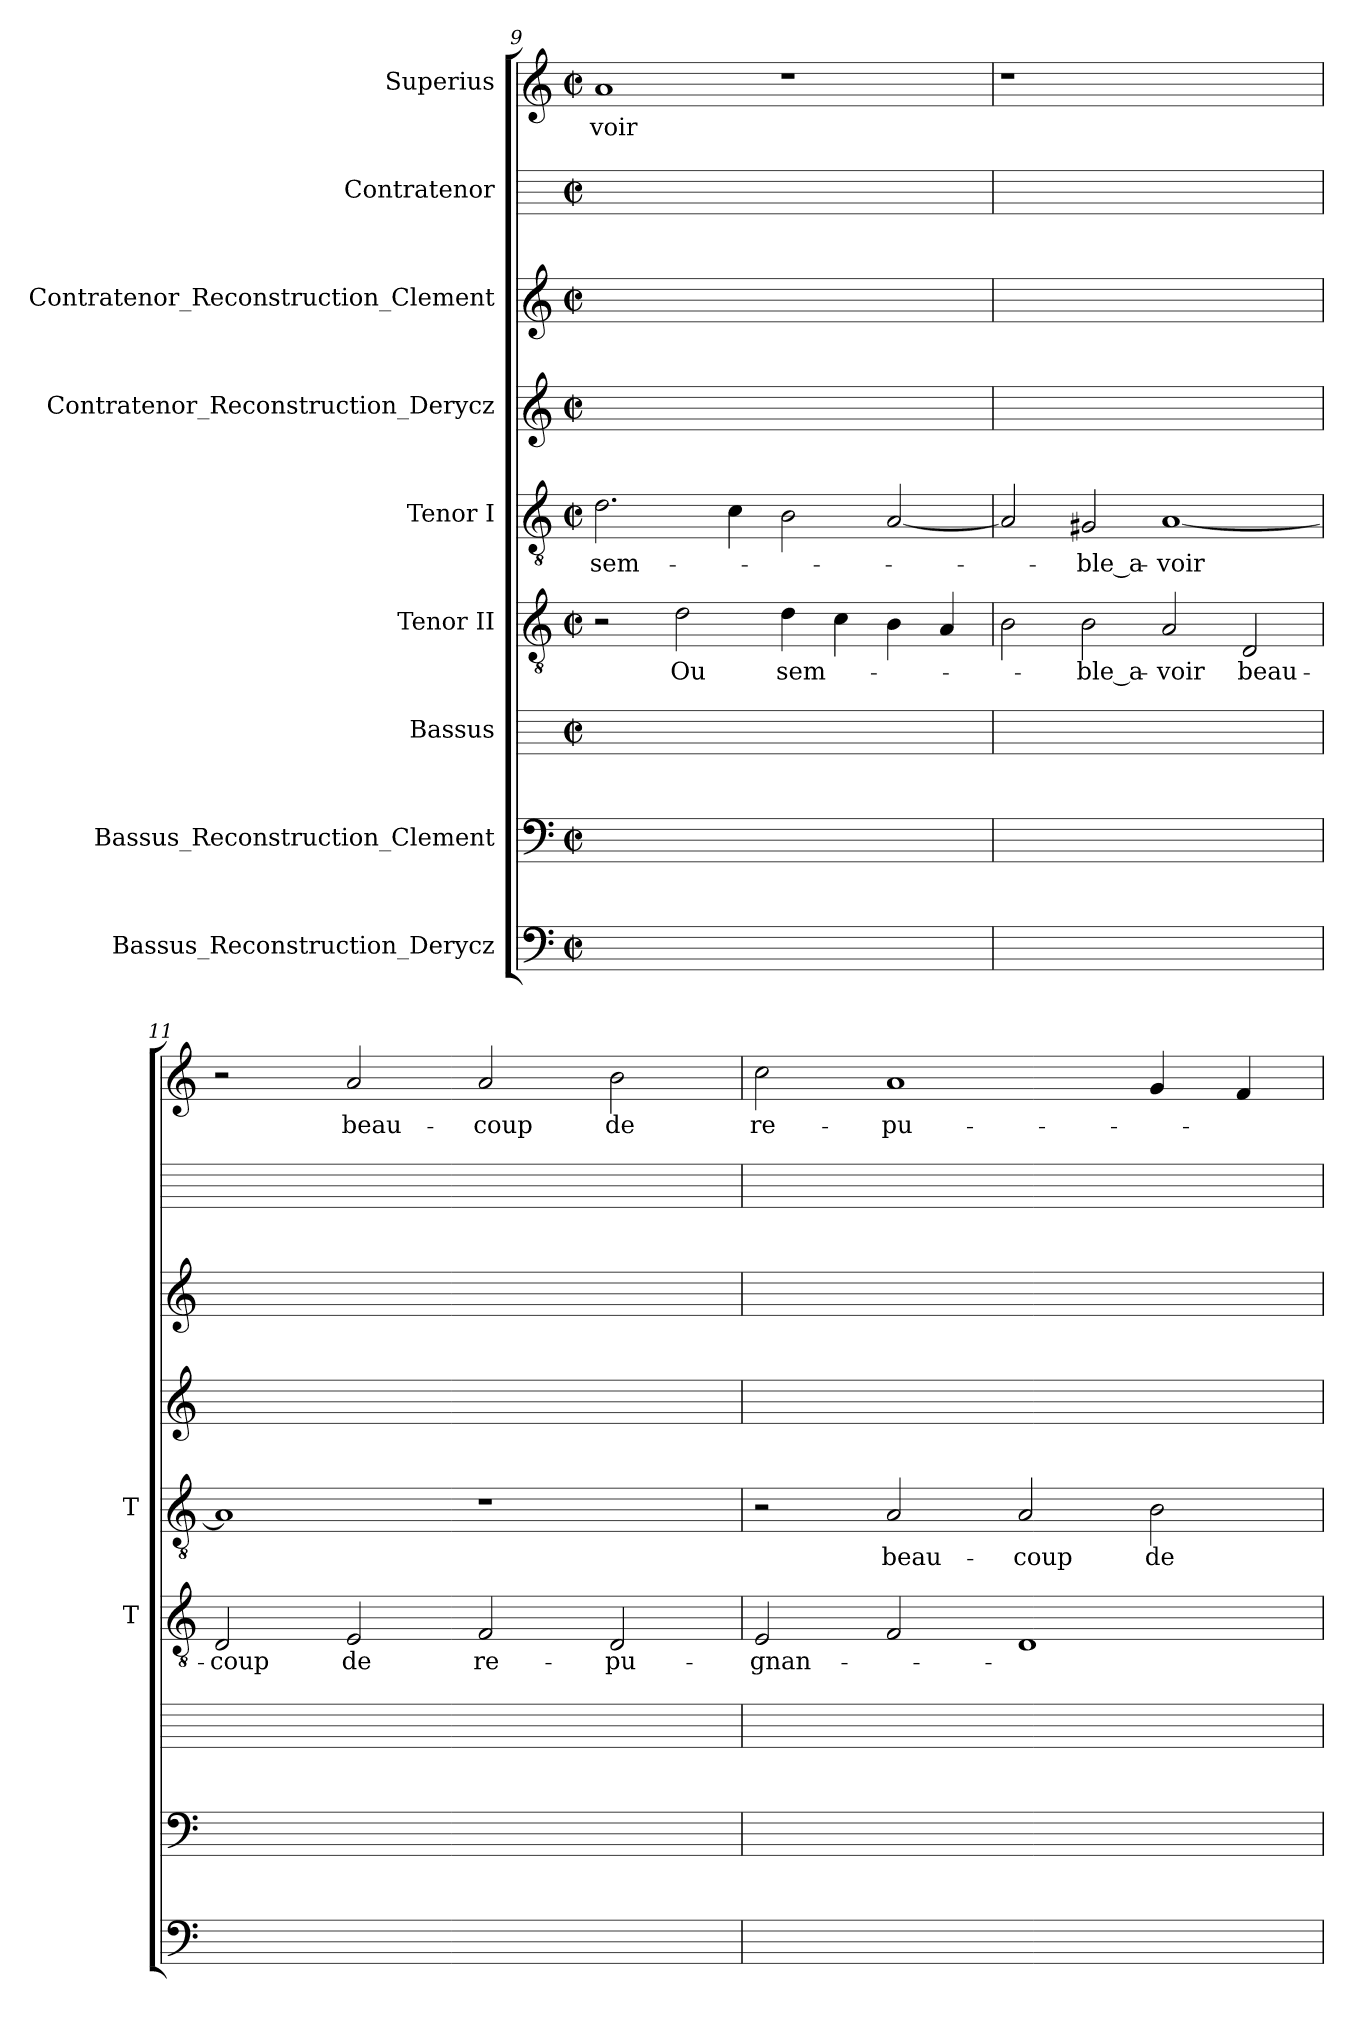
**kern	**kern	**kern	**kern	**text	**kern	**text	**kern	**kern	**kern	**kern	**text
*part9	*part8	*part7	*part6	*part6	*part5	*part5	*part4	*part3	*part2	*part1	*part1
*staff9	*staff8	*staff7	*staff6	*staff6	*staff5	*staff5	*staff4	*staff3	*staff2	*staff1	*staff1
*I"Bassus_Reconstruction_Derycz	*I"Bassus_Reconstruction_Clement	*I"Bassus	*I"Tenor II	*	*I"Tenor I	*	*I"Contratenor_Reconstruction_Derycz	*I"Contratenor_Reconstruction_Clement	*I"Contratenor	*I"Superius	*
*	*	*	*I'T	*	*I'T	*	*	*	*	*	*
*clefF4	*clefF4	*	*clefGv2	*	*clefGv2	*	*clefG2	*clefG2	*	*clefG2	*
*k[]	*k[]	*	*k[]	*	*k[]	*	*k[]	*k[]	*	*k[]	*
*C:	*C:	*	*C:	*	*C:	*	*C:	*C:	*	*C:	*
*M2/2	*M2/2	*M2/2	*M2/2	*	*M2/2	*	*M2/2	*M2/2	*M2/2	*M2/2	*
*met(c|)	*met(c|)	*met(c|)	*met(c|)	*	*met(c|)	*	*met(c|)	*met(c|)	*met(c|)	*met(c|)	*
=9	=9	=9	=9	=9	=9	=9	=9	=9	=9	=9	=9
0ryy	0ryy	0ryy	2r	.	2.d	sem-	0ryy	0ryy	0ryy	1a	-voir
.	.	.	2d	-Ou	.	.	.	.	.	.	.
.	.	.	.	.	4c	.	.	.	.	.	.
.	.	.	4d	sem-	2B	.	.	.	.	1r	.
.	.	.	4c	.	.	.	.	.	.	.	.
.	.	.	4B	.	[2A	.	.	.	.	.	.
.	.	.	4A	.	.	.	.	.	.	.	.
=10	=10	=10	=10	=10	=10	=10	=10	=10	=10	=10	=10
0ryy	0ryy	0ryy	2B	.	2A]	.	0ryy	0ryy	0ryy	1r	.
.	.	.	2B	ble_a-	2G#X	ble_a-	.	.	.	.	.
.	.	.	2A	-voir	[1A	-voir	.	.	.	1ryy	.
.	.	.	2D	beau-	.	.	.	.	.	.	.
=11	=11	=11	=11	=11	=11	=11	=11	=11	=11	=11	=11
0ryy	0ryy	0ryy	2D	-coup	1A]	.	0ryy	0ryy	0ryy	2r	.
.	.	.	2E	-de	.	.	.	.	.	2a	beau-
.	.	.	2F	re-	1r	.	.	.	.	2a	-coup
.	.	.	2D	pu-	.	.	.	.	.	2b	-de
=12	=12	=12	=12	=12	=12	=12	=12	=12	=12	=12	=12
0ryy	0ryy	0ryy	2E	gnan-	2r	.	0ryy	0ryy	0ryy	2cc	re-
.	.	.	2F	.	2A	beau-	.	.	.	1a	pu-
.	.	.	1D	.	2A	-coup	.	.	.	.	.
.	.	.	.	.	2B	-de	.	.	.	4g	.
.	.	.	.	.	.	.	.	.	.	4f	.
=	=	=	=	=	=	=	=	=	=	=	=
*-	*-	*-	*-	*-	*-	*-	*-	*-	*-	*-	*-
